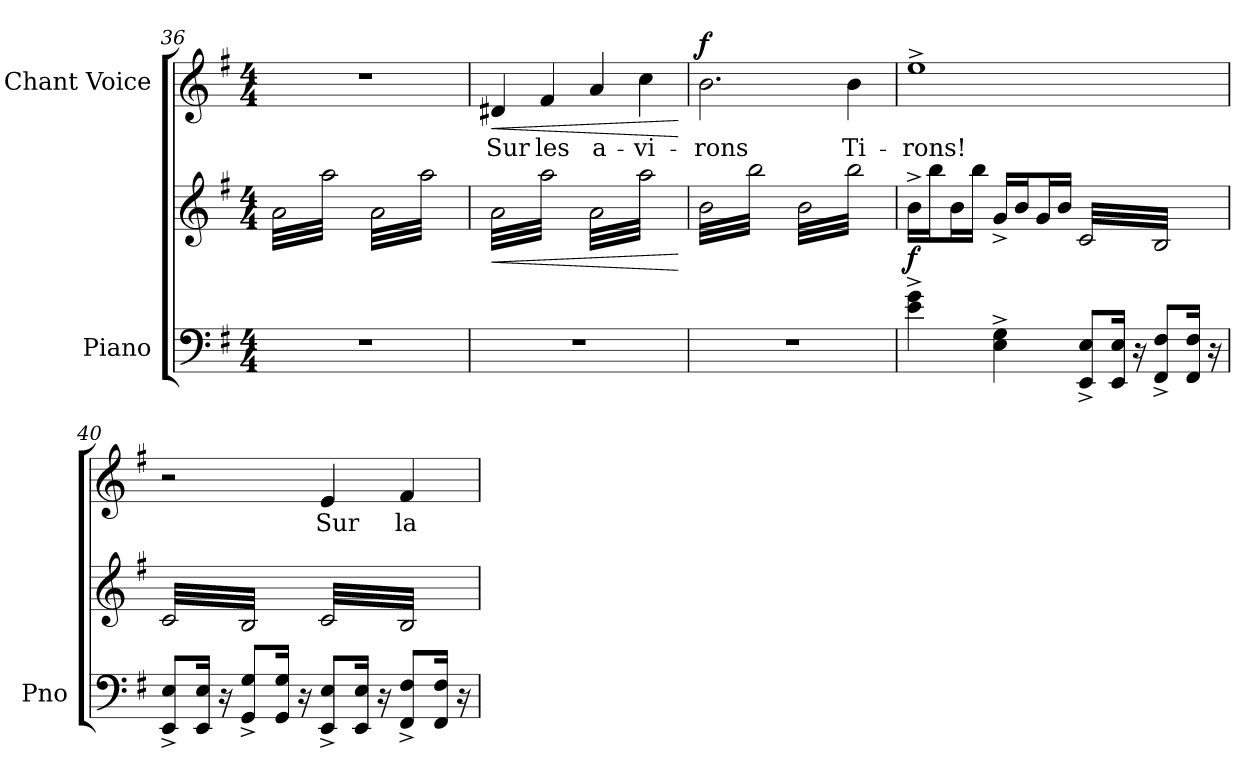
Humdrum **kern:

**kern	**kern	**dynam	**kern	**text	**dynam
*part2	*part2	*part2	*part1	*part1	*part1
*staff3	*staff2	*staff2/3	*staff1	*staff1	*staff1
*I"Piano	*	*	*I"Chant Voice	*	*
*I'Pno	*	*	*	*	*
!!LO:LB:g=z
*clefF4	*clefG2	*	*clefG2	*	*
*k[f#]	*k[f#]	*	*k[f#]	*	*
*M4/4	*M4/4	*	*M4/4	*	*
=36	=36	=36	=36	=36	=36
*	*tremolo	*	*	*	*
1r	(32a\LLL	.	1r	.	.
.	32aa\	.	.	.	.
.	32a\	.	.	.	.
.	32aa\	.	.	.	.
.	32a\	.	.	.	.
.	32aa\	.	.	.	.
.	32a\	.	.	.	.
.	32aa\	.	.	.	.
.	32a\	.	.	.	.
.	32aa\	.	.	.	.
.	32a\	.	.	.	.
.	32aa\	.	.	.	.
.	32a\	.	.	.	.
.	32aa\	.	.	.	.
.	32a\	.	.	.	.
.	32aa\JJJ	.	.	.	.
.	32a\LLL	.	.	.	.
.	32aa\	.	.	.	.
.	32a\	.	.	.	.
.	32aa\	.	.	.	.
.	32a\	.	.	.	.
.	32aa\	.	.	.	.
.	32a\	.	.	.	.
.	32aa\	.	.	.	.
.	32a\	.	.	.	.
.	32aa\	.	.	.	.
.	32a\	.	.	.	.
.	32aa\	.	.	.	.
.	32a\	.	.	.	.
.	32aa\	.	.	.	.
.	32a\	.	.	.	.
.	32aa\JJJ	.	.	.	.
=37	=37	=37	=37	=37	=37
!	!	!LO:HP:b	!	!LO:LY:b	!LO:HP:b
1r	32a\LLL	<	4d#X/	Sur	<
.	32aa\	.	.	.	.
.	32a\	.	.	.	.
.	32aa\	.	.	.	.
.	32a\	.	.	.	.
.	32aa\	.	.	.	.
.	32a\	.	.	.	.
.	32aa\	.	.	.	.
!	!	!	!	!LO:LY:b	!
.	32a\	.	4f#/	les	.
.	32aa\	.	.	.	.
.	32a\	.	.	.	.
.	32aa\	.	.	.	.
.	32a\	.	.	.	.
.	32aa\	.	.	.	.
.	32a\	.	.	.	.
.	32aa\JJJ	.	.	.	.
!	!	!	!	!LO:LY:b	!
.	32a\LLL	.	4a/	a-	.
.	32aa\	.	.	.	.
.	32a\	.	.	.	.
.	32aa\	.	.	.	.
.	32a\	.	.	.	.
.	32aa\	.	.	.	.
.	32a\	.	.	.	.
.	32aa\	.	.	.	.
!	!	!	!	!LO:LY:b	!
.	32a\	.	4cc\	-vi-	.
.	32aa\	.	.	.	.
.	32a\	.	.	.	.
.	32aa\	.	.	.	.
.	32a\	.	.	.	.
.	32aa\	.	.	.	.
.	32a\	.	.	.	.
.	32aa\JJJ	.	.	.	.
.	.	[	.	.	[
=38	=38	=38	=38	=38	=38
!	!	!	!	!LO:LY:b	!LO:DY:a
1r	32b\LLL	.	2.b\	-rons	f
.	32bb\	.	.	.	.
.	32b\	.	.	.	.
.	32bb\	.	.	.	.
.	32b\	.	.	.	.
.	32bb\	.	.	.	.
.	32b\	.	.	.	.
.	32bb\	.	.	.	.
.	32b\	.	.	.	.
.	32bb\	.	.	.	.
.	32b\	.	.	.	.
.	32bb\	.	.	.	.
.	32b\	.	.	.	.
.	32bb\	.	.	.	.
.	32b\	.	.	.	.
.	32bb\JJJ	.	.	.	.
.	32b\LLL	.	.	.	.
.	32bb\)	.	.	.	.
.	32b\	.	.	.	.
.	32bb\)	.	.	.	.
.	32b\	.	.	.	.
.	32bb\)	.	.	.	.
.	32b\	.	.	.	.
.	32bb\)	.	.	.	.
!	!	!	!	!LO:LY:b	!
.	32b\	.	4b\	Ti-	.
.	32bb\)	.	.	.	.
.	32b\	.	.	.	.
.	32bb\)	.	.	.	.
.	32b\	.	.	.	.
.	32bb\)	.	.	.	.
.	32b\	.	.	.	.
.	32bb\)JJJ	.	.	.	.
*	*Xtremolo	*	*	*	*
=39	=39	=39	=39	=39	=39
!	!	!LO:DY:b	!	!LO:LY:b	!
4e\^ 4g\^	16b^\LL	f	1ee^	-rons!	.
.	.	.	.	.	.
.	16bb\J	.	.	.	.
.	.	.	.	.	.
.	16b\L	.	.	.	.
.	.	.	.	.	.
.	16bb\JJ	.	.	.	.
.	.	.	.	.	.
4E\^ 4G\^	16g^/LL	.	.	.	.
.	16b/J	.	.	.	.
.	16g/L	.	.	.	.
.	16b/JJ	.	.	.	.
*	*tremolo	*	*	*	*
8EE/^ 8E/^L	32c/LLL	.	.	.	.
.	32B/	.	.	.	.
.	32c/	.	.	.	.
.	32B/	.	.	.	.
16EE/ 16E/Jk	32c/	.	.	.	.
.	32B/	.	.	.	.
16r	32c/	.	.	.	.
.	32B/	.	.	.	.
8FF#/^ 8F#/^L	32c/	.	.	.	.
.	32B/	.	.	.	.
.	32c/	.	.	.	.
.	32B/	.	.	.	.
16FF#/ 16F#/Jk	32c/	.	.	.	.
.	32B/	.	.	.	.
16r	32c/	.	.	.	.
.	32B/JJJ	.	.	.	.
!!LO:LB:g=z
=40	=40	=40	=40	=40	=40
8EE/^ 8E/^L	32c/LLL	.	2r	.	.
.	32B/	.	.	.	.
.	32c/	.	.	.	.
.	32B/	.	.	.	.
16EE/ 16E/Jk	32c/	.	.	.	.
.	32B/	.	.	.	.
16r	32c/	.	.	.	.
.	32B/	.	.	.	.
8GG/^ 8G/^L	32c/	.	.	.	.
.	32B/	.	.	.	.
.	32c/	.	.	.	.
.	32B/	.	.	.	.
16GG/ 16G/Jk	32c/	.	.	.	.
.	32B/	.	.	.	.
16r	32c/	.	.	.	.
.	32B/JJJ	.	.	.	.
!	!	!	!	!LO:LY:b	!
8EE/^ 8E/^L	32c/LLL	.	4e/	Sur	.
.	32B/	.	.	.	.
.	32c/	.	.	.	.
.	32B/	.	.	.	.
16EE/ 16E/Jk	32c/	.	.	.	.
.	32B/	.	.	.	.
16r	32c/	.	.	.	.
.	32B/	.	.	.	.
!	!	!	!	!LO:LY:b	!
8FF#/^ 8F#/^L	32c/	.	4f#/	la	.
.	32B/	.	.	.	.
.	32c/	.	.	.	.
.	32B/	.	.	.	.
16FF#/ 16F#/Jk	32c/	.	.	.	.
.	32B/	.	.	.	.
16r	32c/	.	.	.	.
.	32B/JJJ	.	.	.	.
*	*Xtremolo	*	*	*	*
.	.	.	.	.	.
.	.	.	.	.	.
.	.	.	.	.	.
.	.	.	.	.	.
.	.	.	.	.	.
.	.	.	.	.	.
.	.	.	.	.	.
.	.	.	.	.	.
=	=	=	=	=	=
*-	*-	*-	*-	*-	*-
